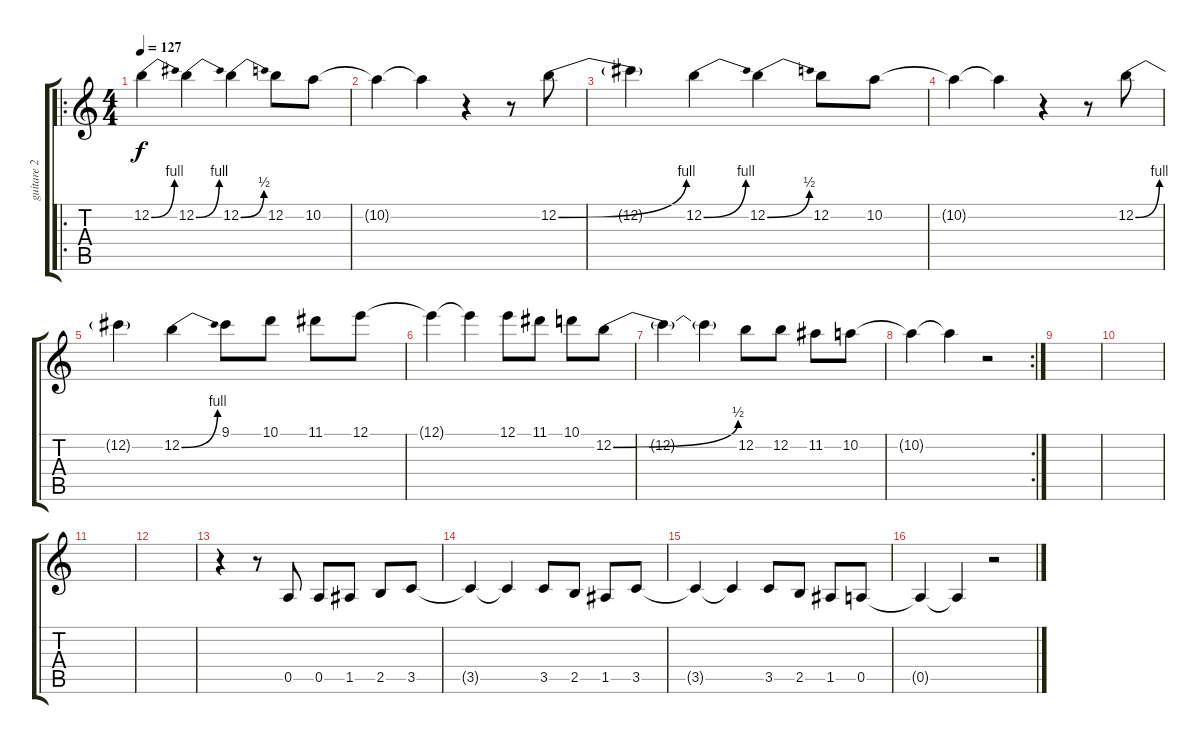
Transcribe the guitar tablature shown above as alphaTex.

\track ("guitare 2" "guitare 2") {instrument distortionguitar}
\staff {score tabs}
\tuning (E4 B3 G3 D3 A2 E2) {hide}
\ro
\ts (4 4)
\tempo 127
\clef g2
\ks c
12.2{be (bend 0 0 60 4)}.4{dy f instrument distortionguitar} 12.2{be (bend 0 0 60 4)}.4 12.2{be (bend 0 0 60 2)}.4 12.2.8 10.2.8 |
10.2{t}.4 10.2{t}.4 r.4 r.8 12.2{be (bend 0 0 60 4)}.8 |
12.2{t}.4 12.2{be (bend 0 0 60 4)}.4 12.2{be (bend 0 0 60 2)}.4 12.2.8 10.2.8 |
10.2{t}.4 10.2{t}.4 r.4 r.8 12.2{be (bend 0 0 60 4)}.8 |
12.2{t}.4 12.2{be (bend 0 0 60 4)}.4 9.1.8 10.1.8 11.1.8 12.1.8 |
12.1{t}.4 12.1{t}.4 12.1.8 11.1.8 10.1.8 12.2{be (bend 0 0 60 2)}.8 |
12.2{t}.4 12.2{t}.4 12.2.8 12.2.8 11.2.8 10.2.8 |
\rc 2
10.2{t}.4 10.2{t}.4 r.2 |
|
|
|
|
r.4 r.8 0.5.8 0.5.8 1.5.8 2.5.8 3.5.8 |
3.5{t}.4 3.5{t}.4 3.5.8 2.5.8 1.5.8 3.5.8 |
3.5{t}.4 3.5{t}.4 3.5.8 2.5.8 1.5.8 0.5.8 |
0.5{t}.4 0.5{t}.4 r.2
